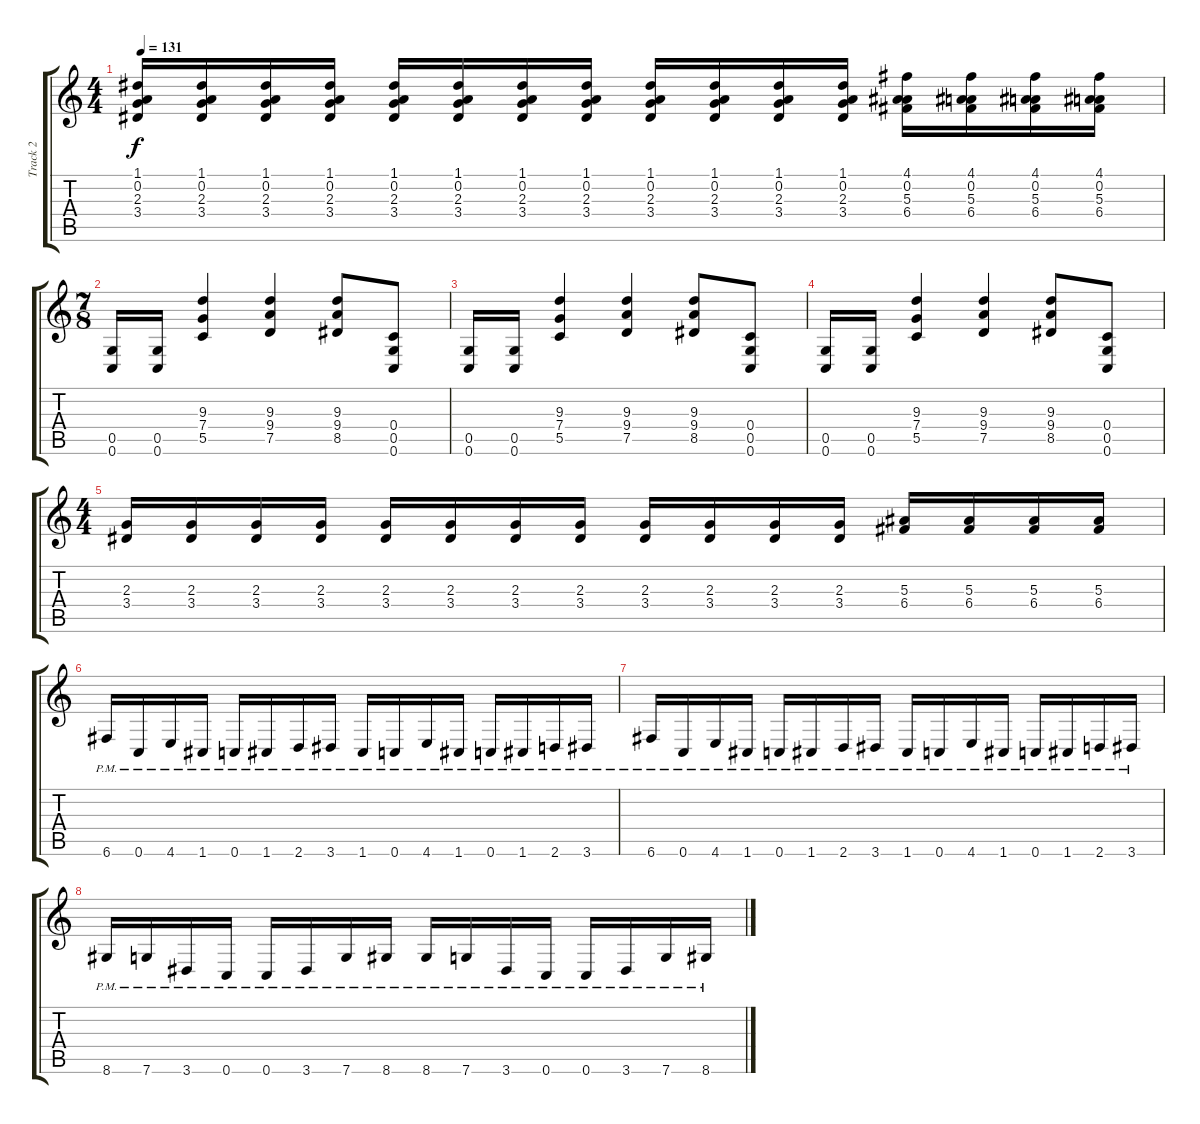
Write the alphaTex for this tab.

\track ("Track 2" "Track 2") {instrument distortionguitar}
\staff {score tabs}
\tuning (D4 A3 F3 C3 G2 C2) {hide}
\ts (4 4)
\tempo 131
\clef g2
\ks c
(1.1 0.2 2.3 3.4).16{dy f} (1.1 0.2 2.3 3.4).16 (1.1 0.2 2.3 3.4).16 (1.1 0.2 2.3 3.4).16 (1.1 0.2 2.3 3.4).16 (1.1 0.2 2.3 3.4).16 (1.1 0.2 2.3 3.4).16 (1.1 0.2 2.3 3.4).16 (1.1 0.2 2.3 3.4).16 (1.1 0.2 2.3 3.4).16 (1.1 0.2 2.3 3.4).16 (1.1 0.2 2.3 3.4).16 (4.1 0.2 5.3 6.4).16 (4.1 0.2 5.3 6.4).16 (4.1 0.2 5.3 6.4).16 (4.1 0.2 5.3 6.4).16 |
\ts (7 8)
(0.5 0.6).16 (0.5 0.6).16 (9.3 7.4 5.5).4 (9.3 9.4 7.5).4 (9.3 9.4 8.5).8 (0.4 0.5 0.6).8 |
(0.5 0.6).16 (0.5 0.6).16 (9.3 7.4 5.5).4 (9.3 9.4 7.5).4 (9.3 9.4 8.5).8 (0.4 0.5 0.6).8 |
(0.5 0.6).16 (0.5 0.6).16 (9.3 7.4 5.5).4 (9.3 9.4 7.5).4 (9.3 9.4 8.5).8 (0.4 0.5 0.6).8 |
\ts (4 4)
(2.3 3.4).16 (2.3 3.4).16 (2.3 3.4).16 (2.3 3.4).16 (2.3 3.4).16 (2.3 3.4).16 (2.3 3.4).16 (2.3 3.4).16 (2.3 3.4).16 (2.3 3.4).16 (2.3 3.4).16 (2.3 3.4).16 (5.3 6.4).16 (5.3 6.4).16 (5.3 6.4).16 (5.3 6.4).16 |
6.6{pm}.16 0.6{pm}.16 4.6{pm}.16 1.6{pm}.16 0.6{pm}.16 1.6{pm}.16 2.6{pm}.16 3.6{pm}.16 1.6{pm}.16 0.6{pm}.16 4.6{pm}.16 1.6{pm}.16 0.6{pm}.16 1.6{pm}.16 2.6{pm}.16 3.6{pm}.16 |
6.6{pm}.16 0.6{pm}.16 4.6{pm}.16 1.6{pm}.16 0.6{pm}.16 1.6{pm}.16 2.6{pm}.16 3.6{pm}.16 1.6{pm}.16 0.6{pm}.16 4.6{pm}.16 1.6{pm}.16 0.6{pm}.16 1.6{pm}.16 2.6{pm}.16 3.6{pm}.16 |
8.6{pm}.16 7.6{pm}.16 3.6{pm}.16 0.6{pm}.16 0.6{pm}.16 3.6{pm}.16 7.6{pm}.16 8.6{pm}.16 8.6{pm}.16 7.6{pm}.16 3.6{pm}.16 0.6{pm}.16 0.6{pm}.16 3.6{pm}.16 7.6{pm}.16 8.6{pm}.16
